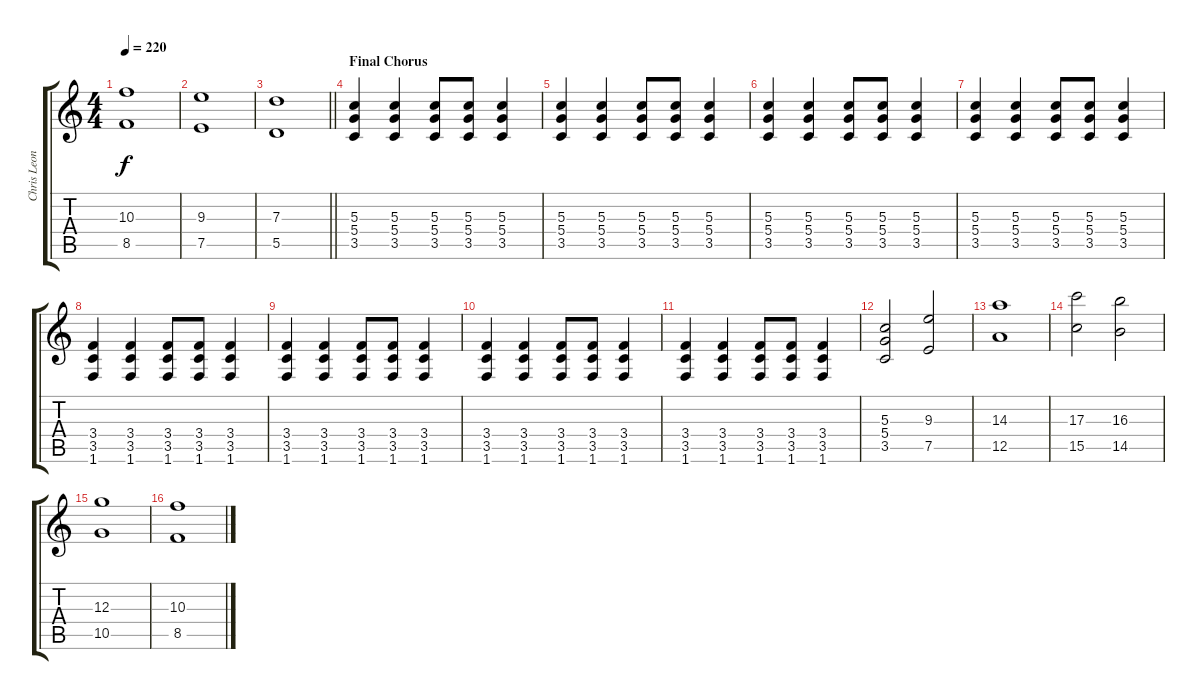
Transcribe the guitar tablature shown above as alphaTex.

\track ("Chris Leonard" "Chris Leon") {instrument overdrivenguitar}
\staff {score tabs}
\tuning (E4 B3 G3 D3 A2 E2) {hide}
\ts (4 4)
\tempo 220
\clef g2
\ks c
(10.3 8.5).1{dy f} |
(9.3 7.5).1 |
\barLineRight lightlight
(7.3 5.5).1 |
\section ("" "Final Chorus")
(5.3 5.4 3.5).4 (5.3 5.4 3.5).4 (5.3 5.4 3.5).8 (5.3 5.4 3.5).8 (5.3 5.4 3.5).4 |
(5.3 5.4 3.5).4 (5.3 5.4 3.5).4 (5.3 5.4 3.5).8 (5.3 5.4 3.5).8 (5.3 5.4 3.5).4 |
(5.3 5.4 3.5).4 (5.3 5.4 3.5).4 (5.3 5.4 3.5).8 (5.3 5.4 3.5).8 (5.3 5.4 3.5).4 |
(5.3 5.4 3.5).4 (5.3 5.4 3.5).4 (5.3 5.4 3.5).8 (5.3 5.4 3.5).8 (5.3 5.4 3.5).4 |
(3.4 3.5 1.6).4 (3.4 3.5 1.6).4 (3.4 3.5 1.6).8 (3.4 3.5 1.6).8 (3.4 3.5 1.6).4 |
(3.4 3.5 1.6).4 (3.4 3.5 1.6).4 (3.4 3.5 1.6).8 (3.4 3.5 1.6).8 (3.4 3.5 1.6).4 |
(3.4 3.5 1.6).4 (3.4 3.5 1.6).4 (3.4 3.5 1.6).8 (3.4 3.5 1.6).8 (3.4 3.5 1.6).4 |
(3.4 3.5 1.6).4 (3.4 3.5 1.6).4 (3.4 3.5 1.6).8 (3.4 3.5 1.6).8 (3.4 3.5 1.6).4 |
(5.3 5.4 3.5).2 (9.3 7.5).2 |
(14.3 12.5).1 |
(17.3 15.5).2 (16.3 14.5).2 |
(12.3 10.5).1 |
(10.3 8.5).1
